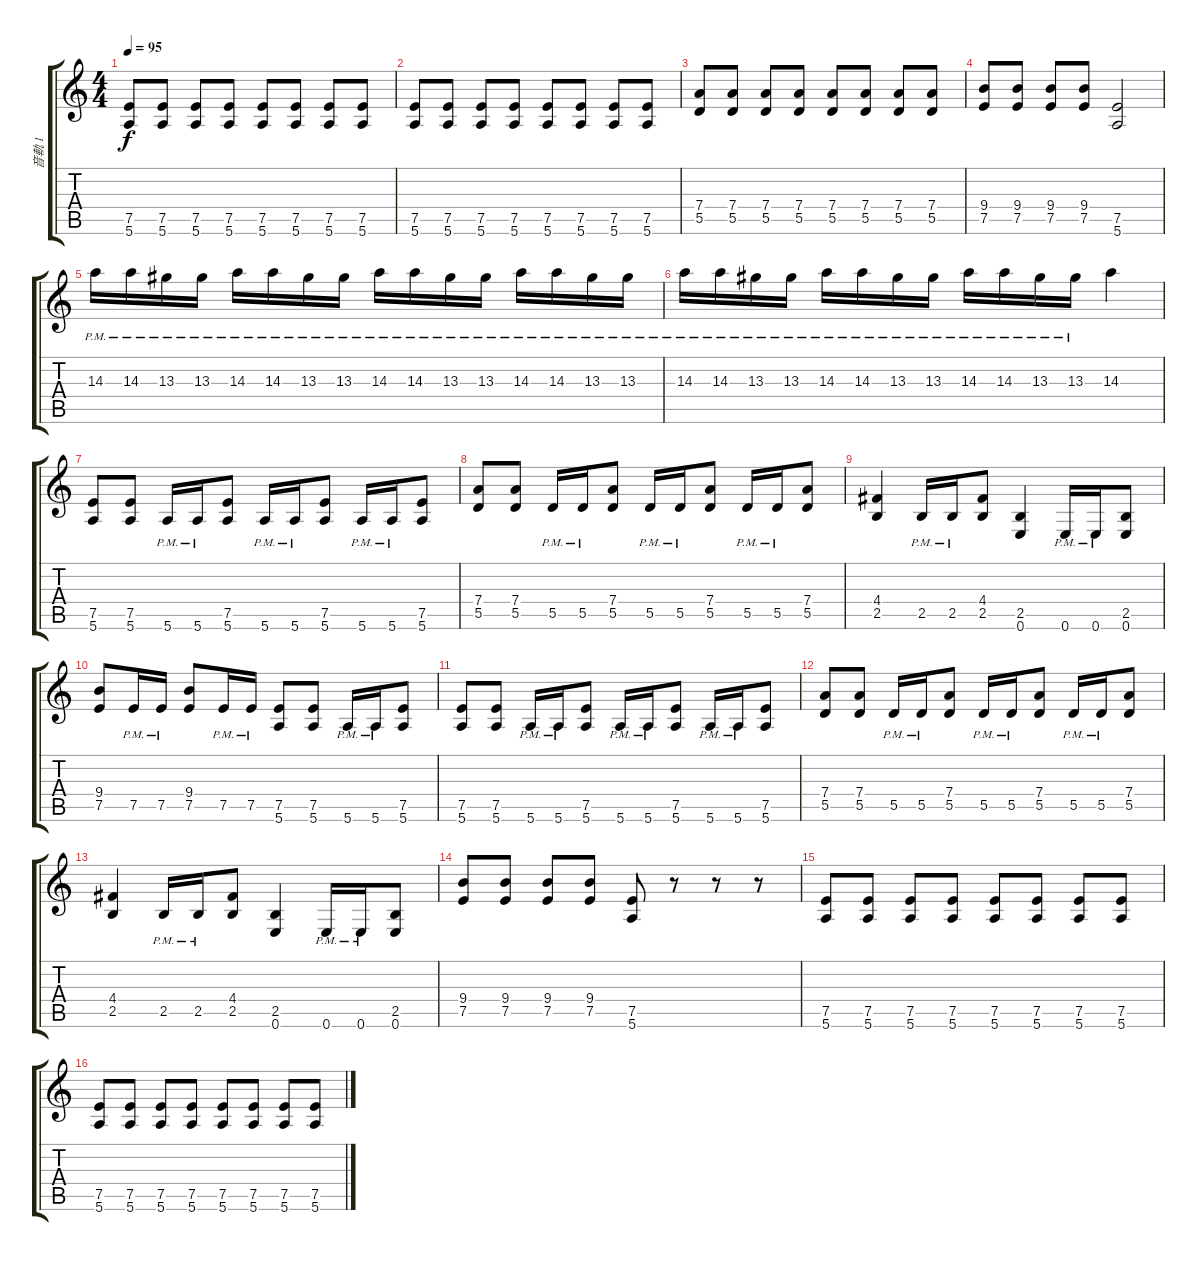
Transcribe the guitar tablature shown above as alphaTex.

\track ("音軌 1" "音軌 1") {instrument overdrivenguitar}
\staff {score tabs}
\tuning (E4 B3 G3 D3 A2 E2) {hide}
\ts (4 4)
\tempo 95
\clef g2
\ks c
(7.5 5.6).8{dy f} (7.5 5.6).8 (7.5 5.6).8 (7.5 5.6).8 (7.5 5.6).8 (7.5 5.6).8 (7.5 5.6).8 (7.5 5.6).8 |
(7.5 5.6).8 (7.5 5.6).8 (7.5 5.6).8 (7.5 5.6).8 (7.5 5.6).8 (7.5 5.6).8 (7.5 5.6).8 (7.5 5.6).8 |
(7.4 5.5).8 (7.4 5.5).8 (7.4 5.5).8 (7.4 5.5).8 (7.4 5.5).8 (7.4 5.5).8 (7.4 5.5).8 (7.4 5.5).8 |
(9.4 7.5).8 (9.4 7.5).8 (9.4 7.5).8 (9.4 7.5).8 (7.5 5.6).2 |
14.3{pm}.16 14.3{pm}.16 13.3{pm}.16 13.3{pm}.16 14.3{pm}.16 14.3{pm}.16 13.3{pm}.16 13.3{pm}.16 14.3{pm}.16 14.3{pm}.16 13.3{pm}.16 13.3{pm}.16 14.3{pm}.16 14.3{pm}.16 13.3{pm}.16 13.3{pm}.16 |
14.3{pm}.16 14.3{pm}.16 13.3{pm}.16 13.3{pm}.16 14.3{pm}.16 14.3{pm}.16 13.3{pm}.16 13.3{pm}.16 14.3{pm}.16 14.3{pm}.16 13.3{pm}.16 13.3{pm}.16 14.3.4 |
(7.5 5.6).8 (7.5 5.6).8 5.6{pm}.16 5.6{pm}.16 (7.5 5.6).8 5.6{pm}.16 5.6{pm}.16 (7.5 5.6).8 5.6{pm}.16 5.6{pm}.16 (7.5 5.6).8 |
(7.4 5.5).8 (7.4 5.5).8 5.5{pm}.16 5.5{pm}.16 (7.4 5.5).8 5.5{pm}.16 5.5{pm}.16 (7.4 5.5).8 5.5{pm}.16 5.5{pm}.16 (7.4 5.5).8 |
(4.4 2.5).4 2.5{pm}.16 2.5{pm}.16 (4.4 2.5).8 (2.5 0.6).4 0.6{pm}.16 0.6{pm}.16 (2.5 0.6).8 |
(9.4 7.5).8 7.5{pm}.16 7.5{pm}.16 (9.4 7.5).8 7.5{pm}.16 7.5{pm}.16 (7.5 5.6).8 (7.5 5.6).8 5.6{pm}.16 5.6{pm}.16 (7.5 5.6).8 |
(7.5 5.6).8 (7.5 5.6).8 5.6{pm}.16 5.6{pm}.16 (7.5 5.6).8 5.6{pm}.16 5.6{pm}.16 (7.5 5.6).8 5.6{pm}.16 5.6{pm}.16 (7.5 5.6).8 |
(7.4 5.5).8 (7.4 5.5).8 5.5{pm}.16 5.5{pm}.16 (7.4 5.5).8 5.5{pm}.16 5.5{pm}.16 (7.4 5.5).8 5.5{pm}.16 5.5{pm}.16 (7.4 5.5).8 |
(4.4 2.5).4 2.5{pm}.16 2.5{pm}.16 (4.4 2.5).8 (2.5 0.6).4 0.6{pm}.16 0.6{pm}.16 (2.5 0.6).8 |
(9.4 7.5).8 (9.4 7.5).8 (9.4 7.5).8 (9.4 7.5).8 (7.5 5.6).8 r.8 r.8 r.8 |
(7.5 5.6).8 (7.5 5.6).8 (7.5 5.6).8 (7.5 5.6).8 (7.5 5.6).8 (7.5 5.6).8 (7.5 5.6).8 (7.5 5.6).8 |
(7.5 5.6).8 (7.5 5.6).8 (7.5 5.6).8 (7.5 5.6).8 (7.5 5.6).8 (7.5 5.6).8 (7.5 5.6).8 (7.5 5.6).8
